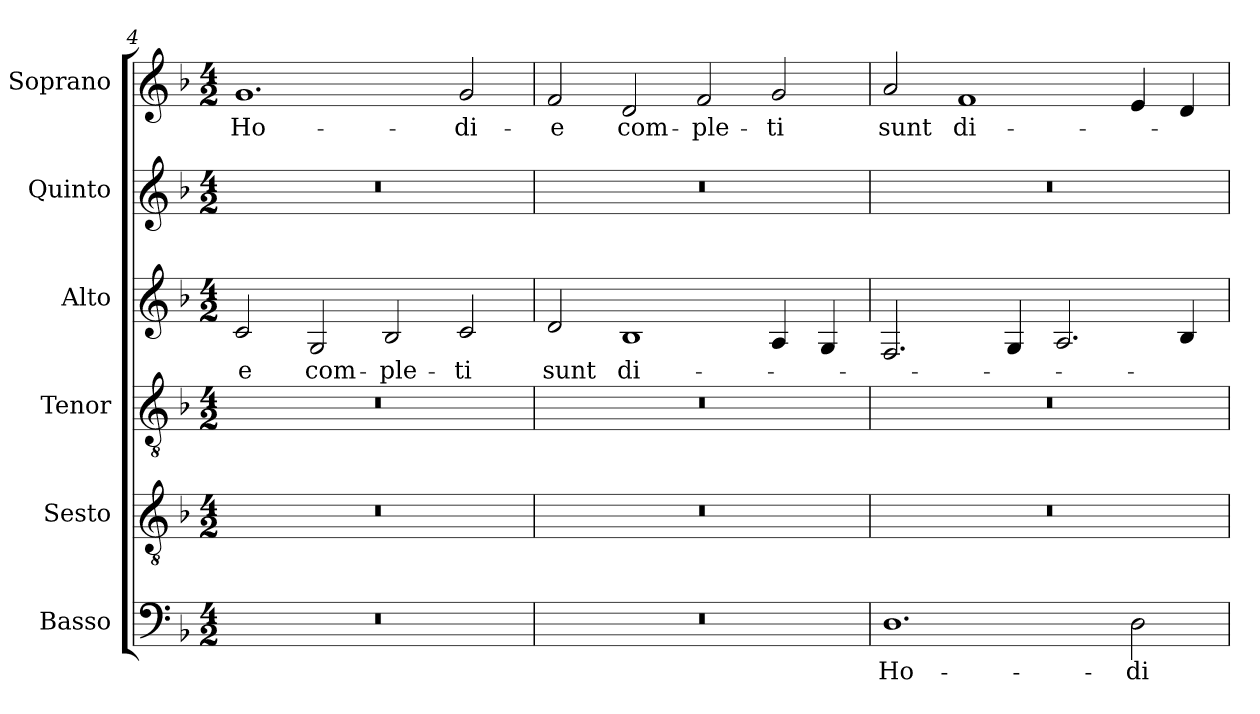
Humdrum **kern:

**kern	**text	**kern	**kern	**kern	**text	**kern	**kern	**text
*part6	*part6	*part5	*part4	*part3	*part3	*part2	*part1	*part1
*staff6	*staff6	*staff5	*staff4	*staff3	*staff3	*staff2	*staff1	*staff1
*I"Basso	*	*I"Sesto	*I"Tenor	*I"Alto	*	*I"Quinto	*I"Soprano	*
*I'B.	*	*I'Ss.	*I'T.	*I'A.	*	*I'Q.	*I'S.	*
*clefF4	*	*clefGv2	*clefGv2	*clefG2	*	*clefG2	*clefG2	*
*	*	*ITrd7c12	*ITrd7c12	*	*	*	*	*
*k[b-]	*	*k[b-]	*k[b-]	*k[b-]	*	*k[b-]	*k[b-]	*
*F:	*	*F:	*F:	*F:	*	*F:	*F:	*
*M4/2	*	*M4/2	*M4/2	*M4/2	*	*M4/2	*M4/2	*
=4	=4	=4	=4	=4	=4	=4	=4	=4
!LO:N:vis=1	!	!LO:N:vis=1	!LO:N:vis=1	!	!	!	!	!
!	!	!	!	!	!LO:LY:b:color=#000000	!LO:N:vis=1	!	!
!	!	!	!	!	!	!	!	!LO:LY:b:color=#000000
0r	.	0r	0r	2ci/	-e	0r	1.gi	Ho-
!	!	!	!	!	!LO:LY:b:color=#000000	!	!	!
.	.	.	.	2Gi/	com-	.	.	.
!	!	!	!	!	!LO:LY:b:color=#000000	!	!	!
.	.	.	.	2B-i/	-ple-	.	.	.
!	!	!	!	!	!LO:LY:b:color=#000000	!	!	!
!	!	!	!	!	!	!	!	!LO:LY:b:color=#000000
.	.	.	.	2ci/	-ti	.	2gi/	-di-
=5	=5	=5	=5	=5	=5	=5	=5	=5
!LO:N:vis=1	!	!LO:N:vis=1	!LO:N:vis=1	!	!	!	!	!
!	!	!	!	!	!LO:LY:b:color=#000000	!LO:N:vis=1	!	!
!	!	!	!	!	!	!	!	!LO:LY:b:color=#000000
0r	.	0r	0r	2di/	sunt	0r	2fi/	-e
!	!	!	!	!	!LO:LY:b:color=#000000	!	!	!
!	!	!	!	!	!	!	!	!LO:LY:b:color=#000000
.	.	.	.	1B-i	di-	.	2di/	com-
!	!	!	!	!	!	!	!	!LO:LY:b:color=#000000
.	.	.	.	.	.	.	2fi/	-ple-
!	!	!	!	!	!	!	!	!LO:LY:b:color=#000000
.	.	.	.	4Ai/	.	.	2gi/	-ti
.	.	.	.	4Gi/	.	.	.	.
=6	=6	=6	=6	=6	=6	=6	=6	=6
!	!LO:LY:b:color=#000000	!LO:N:vis=1	!LO:N:vis=1	!	!	!LO:N:vis=1	!	!
!	!	!	!	!	!	!	!	!LO:LY:b:color=#000000
1.Di	Ho-	0r	0r	2.Fi/	.	0r	2ai/	sunt
!	!	!	!	!	!	!	!	!LO:LY:b:color=#000000
.	.	.	.	.	.	.	1fi	di-
.	.	.	.	4Gi/	.	.	.	.
.	.	.	.	2.Ai/	.	.	.	.
!	!LO:LY:b:color=#000000	!	!	!	!	!	!	!
2Di\	-di-	.	.	.	.	.	4ei/	.
.	.	.	.	4B-i/	.	.	4di/	.
=	=	=	=	=	=	=	=	=
*-	*-	*-	*-	*-	*-	*-	*-	*-
